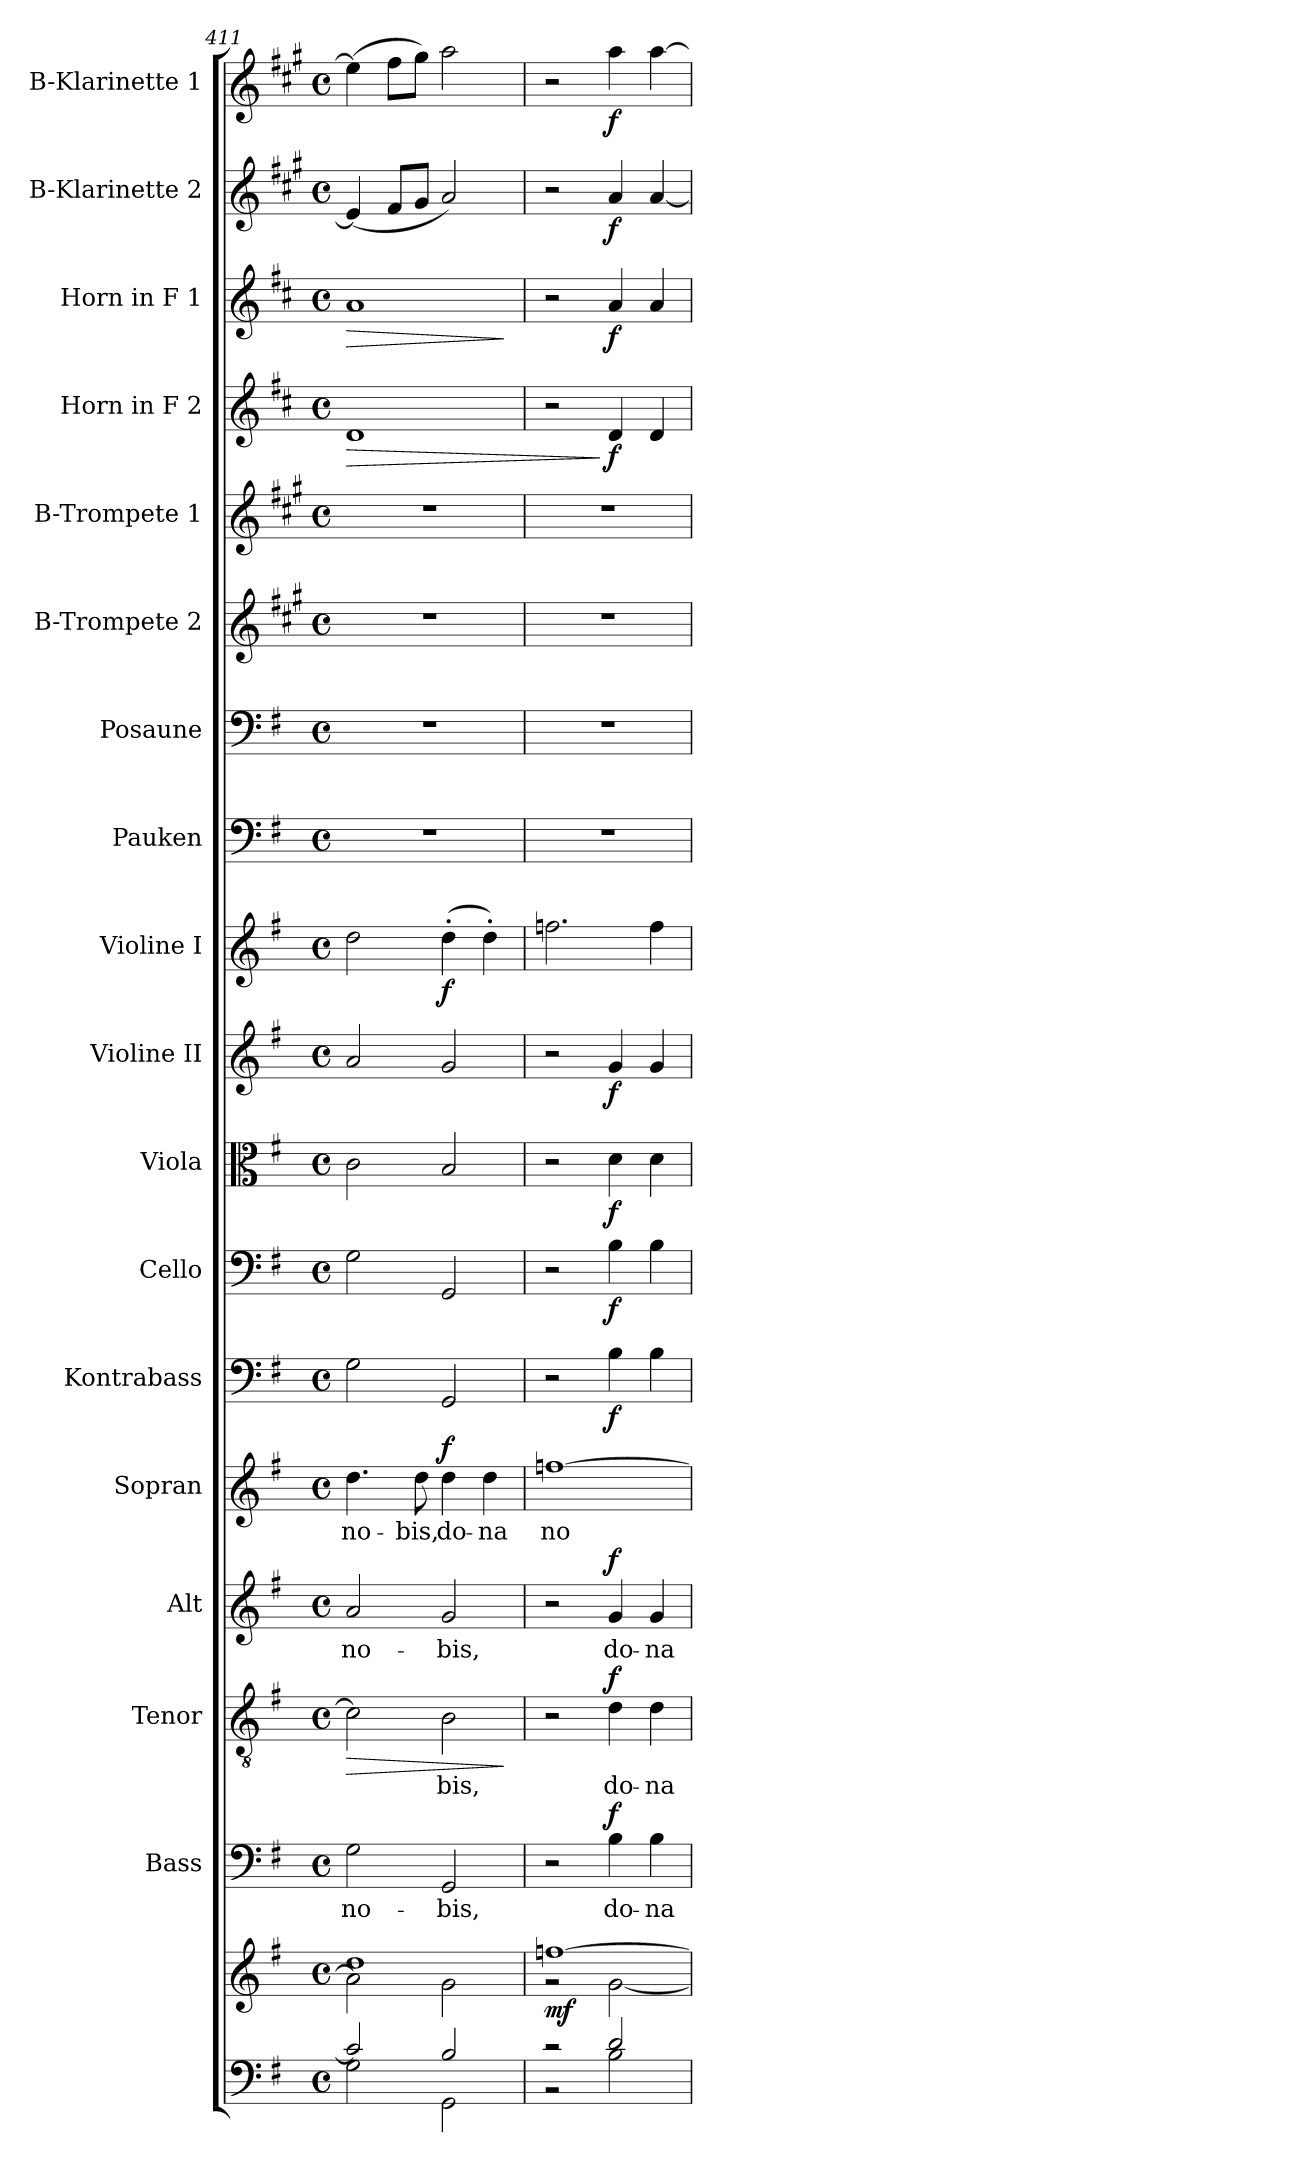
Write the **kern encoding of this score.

**kern	**kern	**dynam	**kern	**text	**dynam	**kern	**text	**dynam	**kern	**text	**dynam	**kern	**text	**dynam	**kern	**dynam	**kern	**dynam	**kern	**dynam	**kern	**dynam	**kern	**dynam	**kern	**kern	**kern	**kern	**kern	**dynam	**kern	**dynam	**kern	**dynam	**kern	**dynam
*part18	*part18	*part18	*part17	*part17	*part17	*part16	*part16	*part16	*part15	*part15	*part15	*part14	*part14	*part14	*part13	*part13	*part12	*part12	*part11	*part11	*part10	*part10	*part9	*part9	*part8	*part7	*part6	*part5	*part4	*part4	*part3	*part3	*part2	*part2	*part1	*part1
*staff19	*staff18	*staff18/19	*staff17	*staff17	*staff17	*staff16	*staff16	*staff16	*staff15	*staff15	*staff15	*staff14	*staff14	*staff14	*staff13	*staff13	*staff12	*staff12	*staff11	*staff11	*staff10	*staff10	*staff9	*staff9	*staff8	*staff7	*staff6	*staff5	*staff4	*staff4	*staff3	*staff3	*staff2	*staff2	*staff1	*staff1
*	*	*	*I"Bass	*	*	*I"Tenor	*	*	*I"Alt	*	*	*I"Sopran	*	*	*I"Kontrabass	*	*I"Cello	*	*I"Viola	*	*I"Violine II	*	*I"Violine I	*	*I"Pauken	*I"Posaune	*I"B-Trompete 2	*I"B-Trompete 1	*I"Horn in F 2	*	*I"Horn in F 1	*	*I"B-Klarinette 2	*	*I"B-Klarinette 1	*
*	*	*	*I'B.	*	*	*I'T.	*	*	*I'A.	*	*	*I'S.	*	*	*I'Kb.	*	*	*	*I'Vla.	*	*I'Vl. II	*	*I'Vl. I	*	*I'Pk.	*I'Pos.	*I'B Trp. 2	*I'B Trp. 1	*	*	*	*	*I'B Kl. 2	*	*I'B Kl. 1	*
*clefF4	*clefG2	*	*clefF4	*	*	*clefGv2	*	*	*clefG2	*	*	*clefG2	*	*	*clefF4	*	*clefF4	*	*clefC3	*	*clefG2	*	*clefG2	*	*clefF4	*clefF4	*clefG2	*clefG2	*clefG2	*	*clefG2	*	*clefG2	*	*clefG2	*
*	*	*	*	*	*	*	*	*	*	*	*	*	*	*	*ITrd7c12	*	*	*	*	*	*	*	*	*	*	*	*ITrd1c2	*ITrd1c2	*ITrd4c7	*	*ITrd4c7	*	*ITrd1c2	*	*ITrd1c2	*
*k[f#]	*k[f#]	*	*k[f#]	*	*	*k[f#]	*	*	*k[f#]	*	*	*k[f#]	*	*	*k[f#]	*	*k[f#]	*	*k[f#]	*	*k[f#]	*	*k[f#]	*	*k[f#]	*k[f#]	*k[f#]	*k[f#]	*k[f#]	*	*k[f#]	*	*k[f#]	*	*k[f#]	*
*G:	*G:	*	*G:	*	*	*G:	*	*	*G:	*	*	*G:	*	*	*G:	*	*G:	*	*G:	*	*G:	*	*G:	*	*G:	*G:	*G:	*G:	*G:	*	*G:	*	*G:	*	*G:	*
*M4/4	*M4/4	*	*M4/4	*	*	*M4/4	*	*	*M4/4	*	*	*M4/4	*	*	*M4/4	*	*M4/4	*	*M4/4	*	*M4/4	*	*M4/4	*	*M4/4	*M4/4	*M4/4	*M4/4	*M4/4	*	*M4/4	*	*M4/4	*	*M4/4	*
*met(c)	*met(c)	*	*met(c)	*	*	*met(c)	*	*	*met(c)	*	*	*met(c)	*	*	*met(c)	*	*met(c)	*	*met(c)	*	*met(c)	*	*met(c)	*	*met(c)	*met(c)	*met(c)	*met(c)	*met(c)	*	*met(c)	*	*met(c)	*	*met(c)	*
=411	=411	=411	=411	=411	=411	=411	=411	=411	=411	=411	=411	=411	=411	=411	=411	=411	=411	=411	=411	=411	=411	=411	=411	=411	=411	=411	=411	=411	=411	=411	=411	=411	=411	=411	=411	=411
*^	*^	*	*	*	*	*	*	*	*	*	*	*	*	*	*	*	*	*	*	*	*	*	*	*	*	*	*	*	*	*	*	*	*	*	*	*
!	!	!	!	!	!	!LO:LY:b	!	!	!	!LO:HP:b	!	!LO:LY:b	!	!	!LO:LY:b	!	!	!	!	!	!	!	!	!	!	!	!	!	!	!	!	!LO:HP:b	!	!LO:HP:b	!	!	!	!
2c/]	2G\	1dd	2a\]	.	2G\	no-	.	2c\]	.	>	2a/	no-	.	4.dd\	no-	.	2GG\	.	2G\	.	2c\	.	2a/	.	2dd\	.	1r	1r	1r	1r	1G	>	1d	>	(<4d/]	.	(>4dd\]	.
.	.	.	.	.	.	.	.	.	.	.	.	.	.	.	.	.	.	.	.	.	.	.	.	.	.	.	.	.	.	.	.	.	.	.	8e/L	.	8ee\L	.
!	!	!	!	!	!	!	!	!	!	!	!	!	!	!	!LO:LY:b	!	!	!	!	!	!	!	!	!	!	!	!	!	!	!	!	!	!	!	!	!	!	!
.	.	.	.	.	.	.	.	.	.	.	.	.	.	8dd\	-bis,	.	.	.	.	.	.	.	.	.	.	.	.	.	.	.	.	.	.	.	8f#/J	.	8ff#\J)	.
!	!	!	!	!	!	!LO:LY:b	!	!	!LO:LY:b	!	!	!LO:LY:b	!	!	!LO:LY:b	!LO:DY:a	!	!	!	!	!	!	!	!	!	!LO:DY:b	!	!	!	!	!	!	!	!	!	!	!	!
2B/	2GG\	.	2g\	.	2GG/	-bis,	.	2B\	-bis,	.	2g/	-bis,	.	4dd\	do-	f	2GGG/	.	2GG/	.	2B/	.	2g/	.	(>4dd'>\	f	.	.	.	.	.	.	.	.	2g/)	.	2gg\	.
!	!	!	!	!	!	!	!	!	!	!	!	!	!	!	!LO:LY:b	!	!	!	!	!	!	!	!	!	!	!	!	!	!	!	!	!	!	!	!	!	!	!
.	.	.	.	.	.	.	.	.	.	.	.	.	.	4dd\	-na	.	.	.	.	.	.	.	.	.	4dd'>\)	.	.	.	.	.	.	.	.	.	.	.	.	.
*v	*v	*	*	*	*	*	*	*	*	*	*	*	*	*	*	*	*	*	*	*	*	*	*	*	*	*	*	*	*	*	*	*	*	*	*	*	*	*
*	*v	*v	*	*	*	*	*	*	*	*	*	*	*	*	*	*	*	*	*	*	*	*	*	*	*	*	*	*	*	*	*	*	*	*	*	*	*
.	.	.	.	.	.	.	.	]	.	.	.	.	.	.	.	.	.	.	.	.	.	.	.	.	.	.	.	.	.	.	.	]	.	.	.	.
=412	=412	=412	=412	=412	=412	=412	=412	=412	=412	=412	=412	=412	=412	=412	=412	=412	=412	=412	=412	=412	=412	=412	=412	=412	=412	=412	=412	=412	=412	=412	=412	=412	=412	=412	=412	=412
*^	*^	*	*	*	*	*	*	*	*	*	*	*	*	*	*	*	*	*	*	*	*	*	*	*	*	*	*	*	*	*	*	*	*	*	*	*
!	!	!	!	!LO:DY:b	!	!	!	!	!	!	!	!	!	!	!LO:LY:b	!	!	!	!	!	!	!	!	!	!	!	!	!	!	!	!	!	!	!	!	!	!	!
2r	2r	[>1ffn	2rg	mf	2r	.	.	2r	.	.	2r	.	.	[1ffn	no-	.	2r	.	2r	.	2r	.	2r	.	2.ffn\	.	1r	1r	1r	1r	2r	.	2r	.	2r	.	2r	.
!	!	!	!	!	!	!LO:LY:b	!LO:DY:a	!	!LO:LY:b	!LO:DY:a	!	!LO:LY:b	!LO:DY:a	!	!	!	!	!LO:DY:b	!	!LO:DY:b	!	!LO:DY:b	!	!LO:DY:b	!	!	!	!	!	!	!	!LO:DY:n=1:b	!	!LO:DY:b	!	!LO:DY:b	!	!LO:DY:b
2d/	2B\	.	[<2g\	.	4B\	do-	f	4d\	do-	f	4g/	do-	f	.	.	.	4BB\	f	4B\	f	4d\	f	4g/	f	.	.	.	.	.	.	4G/	] f	4d/	f	4g/	f	4gg\	f
!	!	!	!	!	!	!LO:LY:b	!	!	!LO:LY:b	!	!	!LO:LY:b	!	!	!	!	!	!	!	!	!	!	!	!	!	!	!	!	!	!	!	!	!	!	!	!	!	!
.	.	.	.	.	4B\	-na	.	4d\	-na	.	4g/	-na	.	.	.	.	4BB\	.	4B\	.	4d\	.	4g/	.	4ff\	.	.	.	.	.	4G/	.	4d/	.	[4g/	.	[4gg\	.
*v	*v	*	*	*	*	*	*	*	*	*	*	*	*	*	*	*	*	*	*	*	*	*	*	*	*	*	*	*	*	*	*	*	*	*	*	*	*	*
*	*v	*v	*	*	*	*	*	*	*	*	*	*	*	*	*	*	*	*	*	*	*	*	*	*	*	*	*	*	*	*	*	*	*	*	*	*	*
=	=	=	=	=	=	=	=	=	=	=	=	=	=	=	=	=	=	=	=	=	=	=	=	=	=	=	=	=	=	=	=	=	=	=	=	=
*-	*-	*-	*-	*-	*-	*-	*-	*-	*-	*-	*-	*-	*-	*-	*-	*-	*-	*-	*-	*-	*-	*-	*-	*-	*-	*-	*-	*-	*-	*-	*-	*-	*-	*-	*-	*-
